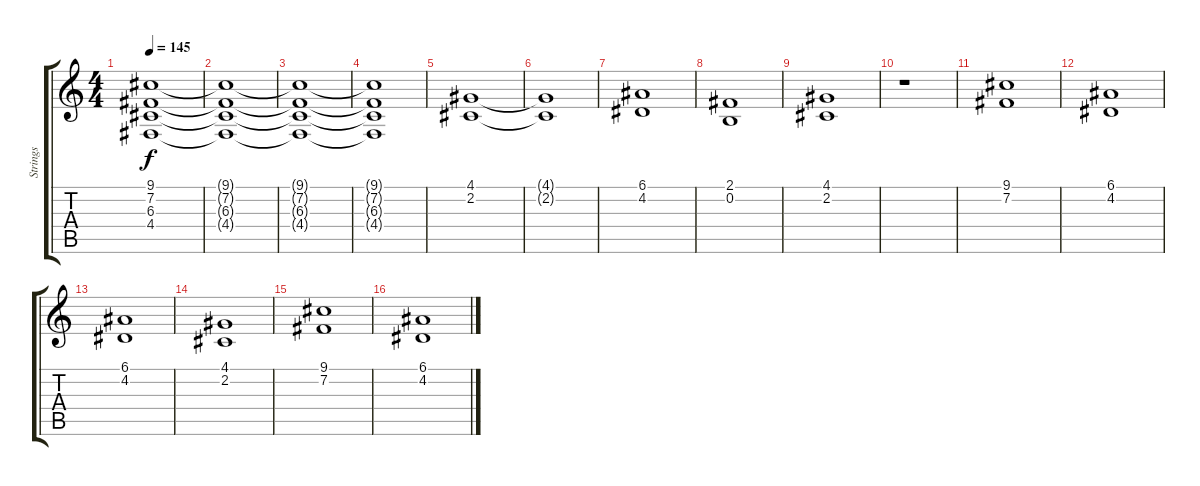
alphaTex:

\track ("Strings" "Strings") {instrument stringensemble1}
\staff {score tabs}
\tuning (E4 B3 G3 D3 A2 E2) {hide}
\ts (4 4)
\tempo 145
\clef g2
\ks c
(9.1{t} 7.2{t} 6.3{t} 4.4{t}).1{dy f} |
(9.1{t} 7.2{t} 6.3{t} 4.4{t}).1 |
(9.1{t} 7.2{t} 6.3{t} 4.4{t}).1 |
(9.1{t} 7.2{t} 6.3{t} 4.4{t}).1 |
(4.1 2.2).1 |
(4.1{t} 2.2{t}).1 |
(6.1 4.2).1 |
(2.1 0.2).1 |
(4.1 2.2).1 |
r.1 |
(9.1 7.2).1 |
(6.1 4.2).1 |
(6.1 4.2).1 |
(4.1 2.2).1 |
(9.1 7.2).1 |
(6.1 4.2).1
